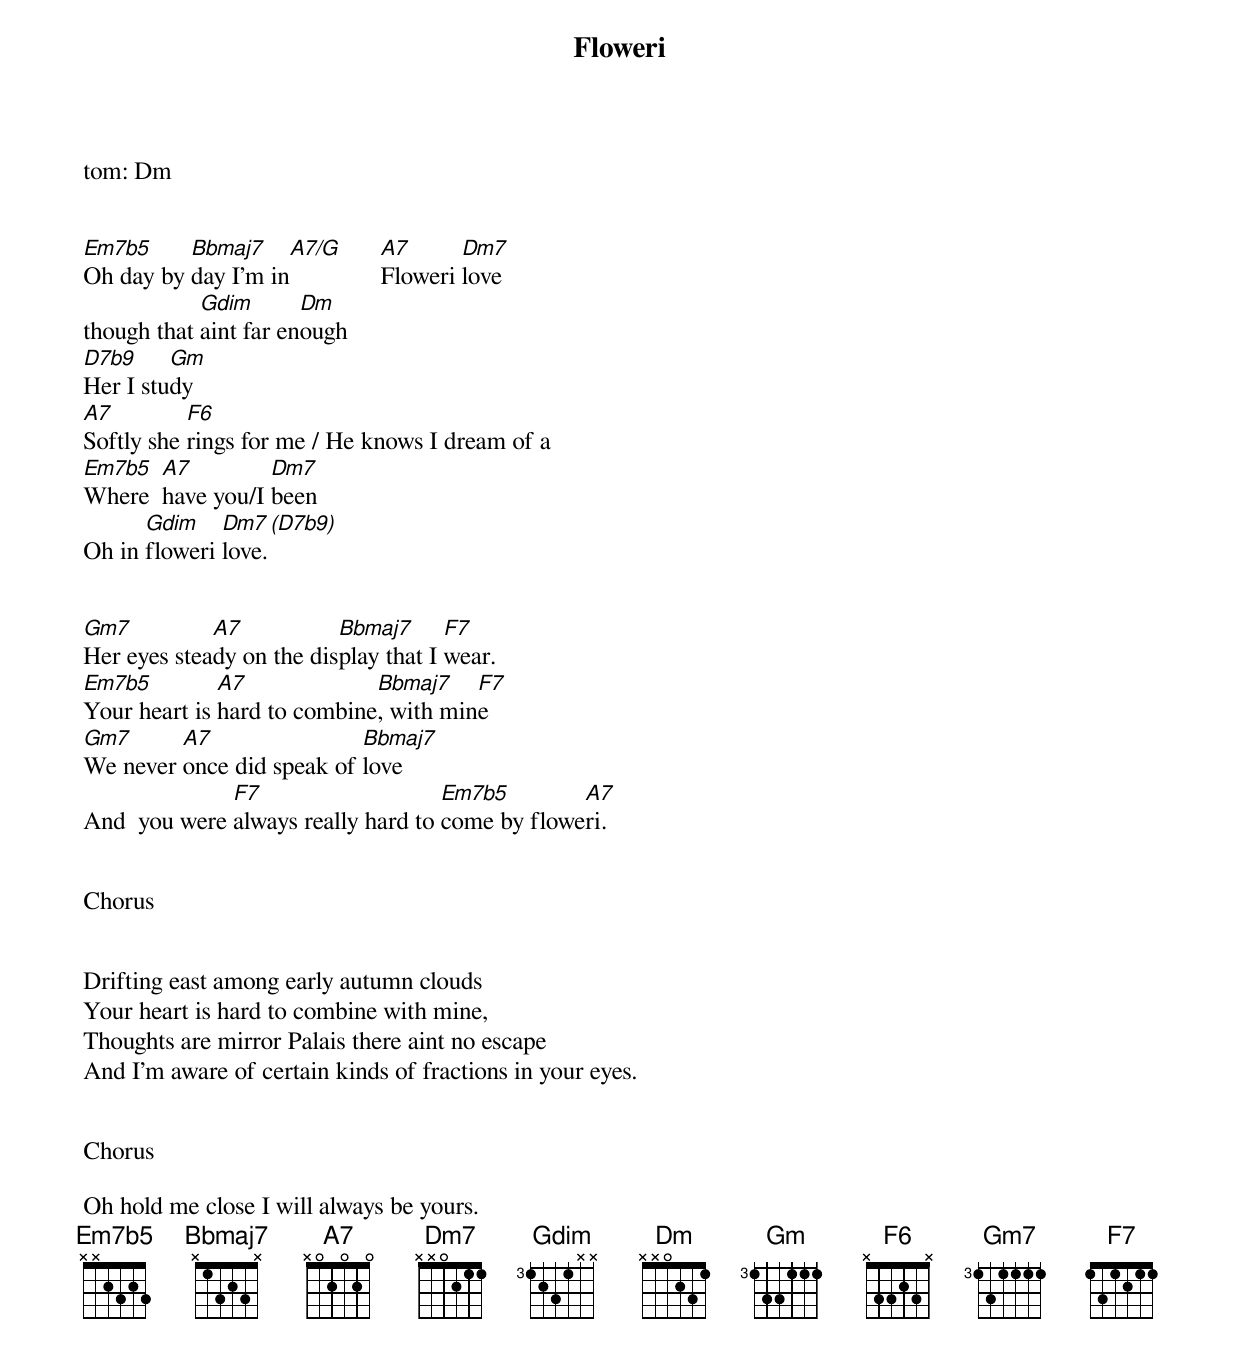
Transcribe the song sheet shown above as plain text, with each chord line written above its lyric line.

Floweri
tom: Dm


Em7b5     Bbmaj7    A7/G  A7      Dm7
Oh day by day I’m in      Floweri love
            Gdim       Dm
though that aint far enough
D7b9     Gm
Her I study
A7         F6
Softly she rings for me / He knows I dream of a
Em7b5  A7         Dm7
Where  have you/I been
      Gdim    Dm7   (D7b9)
Oh in floweri love.


Gm7          A7           Bbmaj7      F7
Her eyes steady on the display that I wear.
Em7b5         A7             Bbmaj7    F7
Your heart is hard to combine, with mine
Gm7      A7                Bbmaj7
We never once did speak of love
              F7                    Em7b5        A7
And  you were always really hard to come by floweri.


Chorus


Drifting east among early autumn clouds
Your heart is hard to combine with mine,
Thoughts are mirror Palais there aint no escape
And I’m aware of certain kinds of fractions in your eyes.


Chorus

Oh hold me close I will always be yours.
